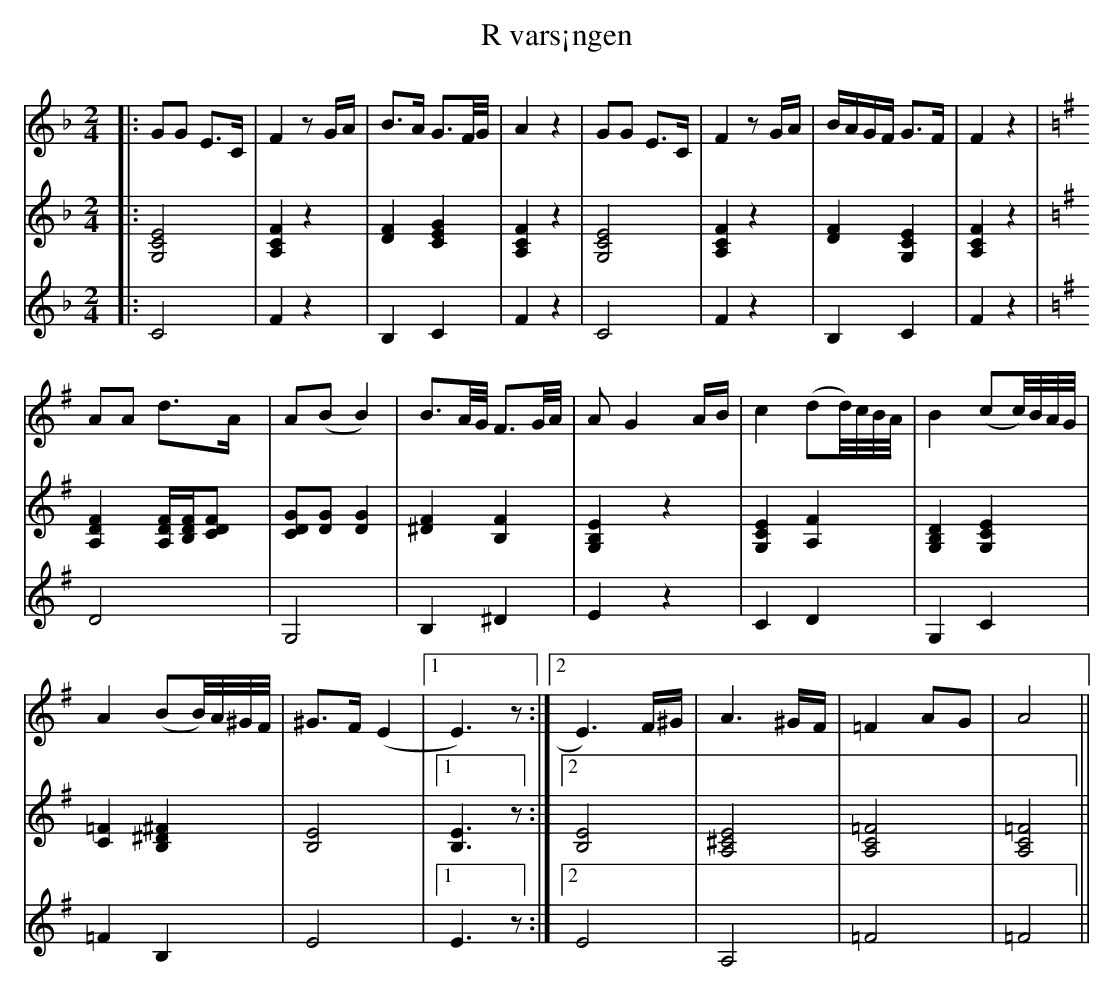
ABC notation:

X:1
T: R vars¡ngen
K: F
M: 2/4
V: 1
|: GG E>C | F2zG/A/ | B>A G>F/G// | A2z2 | GG E>C | F2zG/A/ | B/A/G/F/ G>F | F2z2 |
K: G
AA d>A | A(BB2) | B>A/G// F>G/A// | AG2A/B/ | c2(dd//)c//B//A// | B2(cc//)B//A//G// |
A2 (BB//)A//^G//F// | ^G>F(E2 |1 E3)z :|2 E3)F/^G/ | A3^G/F/ | =F2AG | A4 ||
V: 2
|: [E4C4G,4] | [F2C2A,2]z2 | [F2D2][G2E2C2] | [F2C2A,2]z2 | [E4C4G,4] | [F2C2A,2]z2 | [F2D2][G,2E2C2] | [F2C2A,2]z2 |
K: G
[F2A,2D2][F/A,/D/][F/B,/D/][FCD] | [GCD][GD][G2D2] | [F2^D2][F2B,2] | [E2B,2G,2]z2 | [E2C2G,2][F2A,2] | [G,2D2B,2][G,2E2C2] |
[=F2C2][^F2B,2^D2] | [E4B,4] |1 [E3B,3]z :|2 [E4B,4] | [E4^C4A,4] | [=F4C4A,4] | [=F4A,4C4] ||
V: 3
|: C4 | F2z2 | B,2C2 | F2z2 | C4 | F2z2 | B,2C2 | F2z2 |
K: G
D4 | G,4 | B,2^D2 | E2z2 | C2D2 | G,2C2 |
=F2B,2 | E4 |1 E3z :|2 E4 | A,4 | =F4 | =F4 ||
